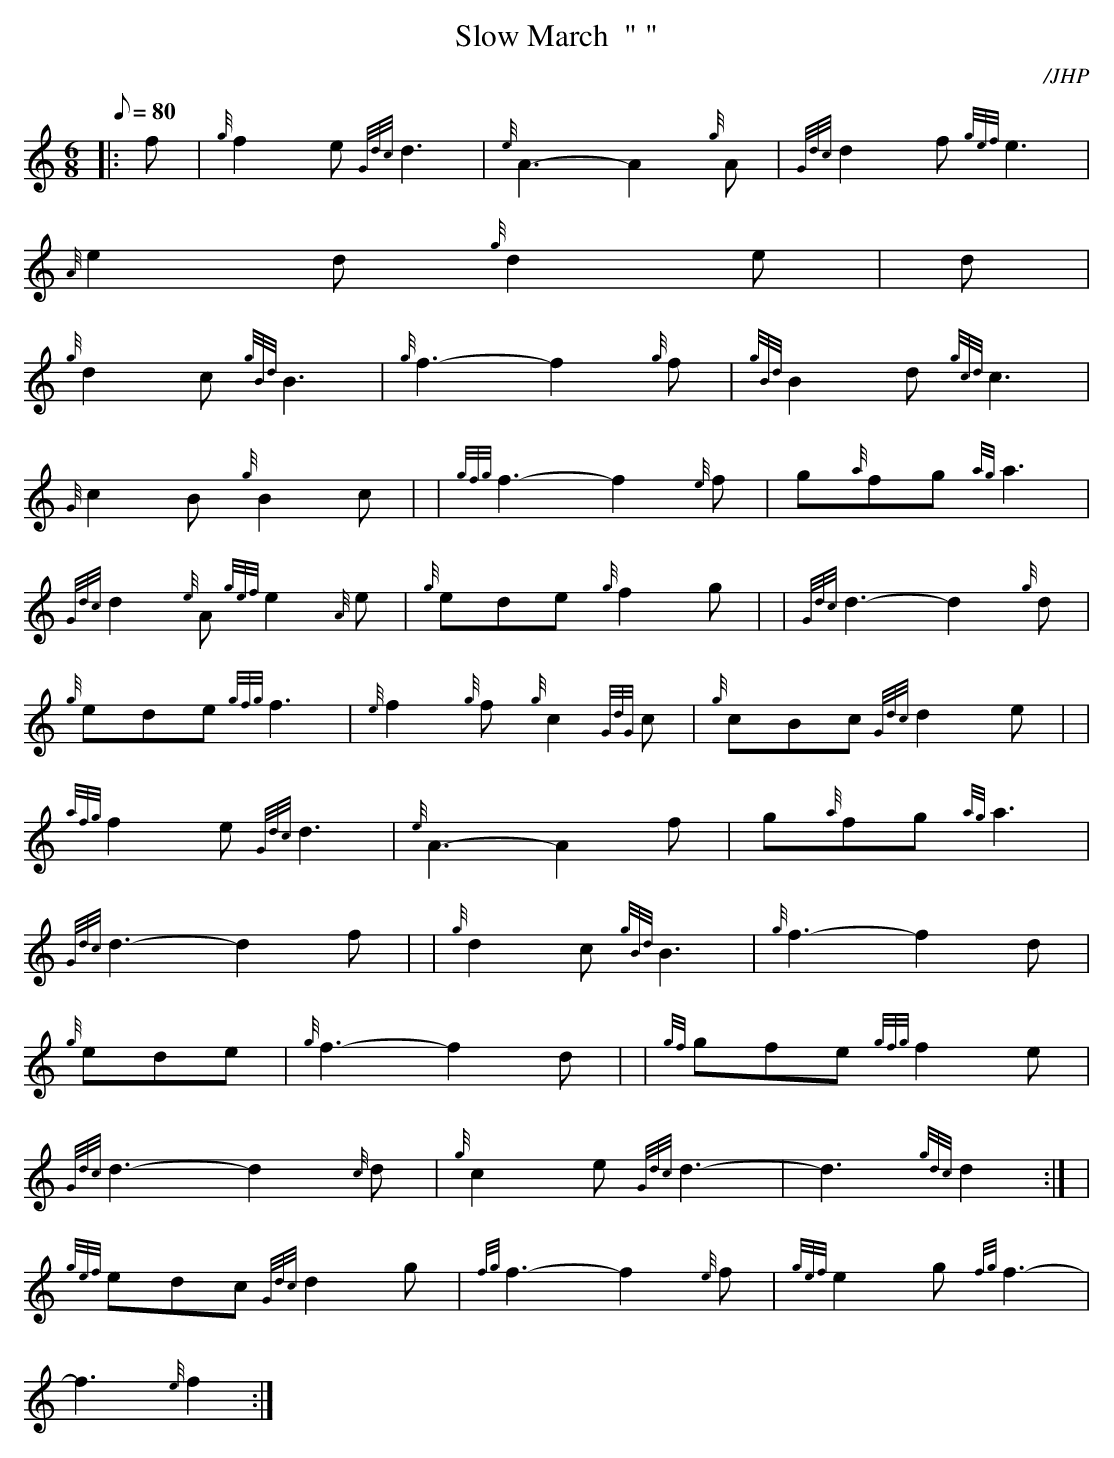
X:1
T:Slow March  " "
M:6/8
L:1/8
Q:80
C:/JHP
K:HP
|: f | \
{g}f2e{Gdc}d3 | \
{e}A3-A2{g}A | \
{Gdc}d2f{gef}e3 |
{A}e2d{g}d2e | \
M:6/8  |: \
d |
{g}d2c{gBd}B3 | \
{g}f3-f2{g}f | \
{gBd}B2d{gcd}c3 |
{G}c2B{g}B2c | | \
{gfg}f3-f2{e}f | \
g{a}fg{ag}a3 |
{Gdc}d2{e}A{gef}e2{A}e | \
{g}ede{g}f2g | | \
{Gdc}d3-d2{g}d |
{g}ede{gfg}f3 | \
{e}f2{g}f{g}c2{GdG}c | \
{g}cBc{Gdc}d2e| |
{afg}f2e{Gdc}d3 | \
{e}A3-A2f | \
g{a}fg{ag}a3 |
{Gdc}d3-d2f | | \
{g}d2c{gBd}B3 | \
{g}f3-f2d |
{g}ede | \
{g}f3-f2d | | \
{gf}gfe{gfg}f2e |
{Gdc}d3-d2{c}d | \
{g}c2e{Gdc}d3 | \
-d3{gdc}d2:| |
{gef}edc{Gdc}d2g | \
{fg}f3-f2{e}f | \
{gef}e2g{fg}f3 |
-f3{e}f2 :|
